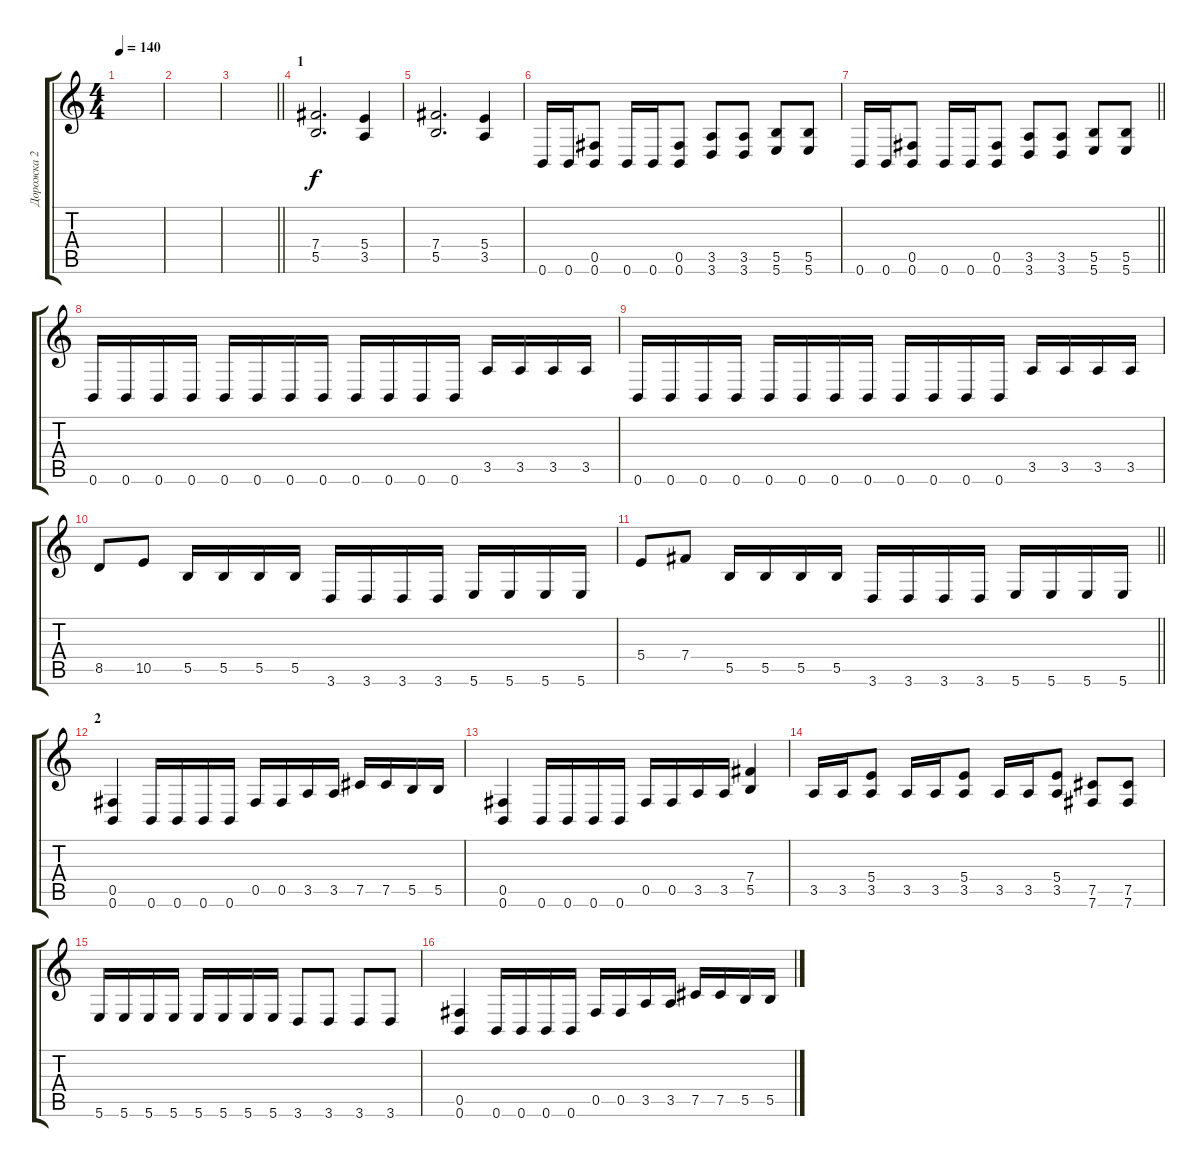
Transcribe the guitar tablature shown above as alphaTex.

\track ("Дорожка 2" "Дорожка 2") {instrument distortionguitar}
\staff {score tabs}
\tuning (Db4 Ab3 E3 B2 Gb2 B1) {hide}
\ts (4 4)
\tempo 140
\clef g2
\ks c
|
|
\barLineRight lightlight
|
\section ("" "1")
(7.4 5.5).2{d} (5.4 3.5).4 |
(7.4 5.5).2{d} (5.4 3.5).4 |
0.6.16 0.6.16 (0.5 0.6).8 0.6.16 0.6.16 (0.5 0.6).8 (3.5 3.6).8 (3.5 3.6).8 (5.5 5.6).8 (5.5 5.6).8 |
\barLineRight lightlight
0.6.16 0.6.16 (0.5 0.6).8 0.6.16 0.6.16 (0.5 0.6).8 (3.5 3.6).8 (3.5 3.6).8 (5.5 5.6).8 (5.5 5.6).8 |
0.6.16 0.6.16 0.6.16 0.6.16 0.6.16 0.6.16 0.6.16 0.6.16 0.6.16 0.6.16 0.6.16 0.6.16 3.5.16 3.5.16 3.5.16 3.5.16 |
0.6.16 0.6.16 0.6.16 0.6.16 0.6.16 0.6.16 0.6.16 0.6.16 0.6.16 0.6.16 0.6.16 0.6.16 3.5.16 3.5.16 3.5.16 3.5.16 |
8.5.8 10.5.8 5.5.16 5.5.16 5.5.16 5.5.16 3.6.16 3.6.16 3.6.16 3.6.16 5.6.16 5.6.16 5.6.16 5.6.16 |
\barLineRight lightlight
5.4.8 7.4.8 5.5.16 5.5.16 5.5.16 5.5.16 3.6.16 3.6.16 3.6.16 3.6.16 5.6.16 5.6.16 5.6.16 5.6.16 |
\section ("" "2")
(0.5 0.6).4 0.6.16 0.6.16 0.6.16 0.6.16 0.5.16 0.5.16 3.5.16 3.5.16 7.5.16 7.5.16 5.5.16 5.5.16 |
(0.5 0.6).4 0.6.16 0.6.16 0.6.16 0.6.16 0.5.16 0.5.16 3.5.16 3.5.16 (7.4 5.5).4 |
3.5.16 3.5.16 (5.4 3.5).8 3.5.16 3.5.16 (5.4 3.5).8 3.5.16 3.5.16 (5.4 3.5).8 (7.5 7.6).8 (7.5 7.6).8 |
5.6.16 5.6.16 5.6.16 5.6.16 5.6.16 5.6.16 5.6.16 5.6.16 3.6.8 3.6.8 3.6.8 3.6.8 |
(0.5 0.6).4 0.6.16 0.6.16 0.6.16 0.6.16 0.5.16 0.5.16 3.5.16 3.5.16 7.5.16 7.5.16 5.5.16 5.5.16
